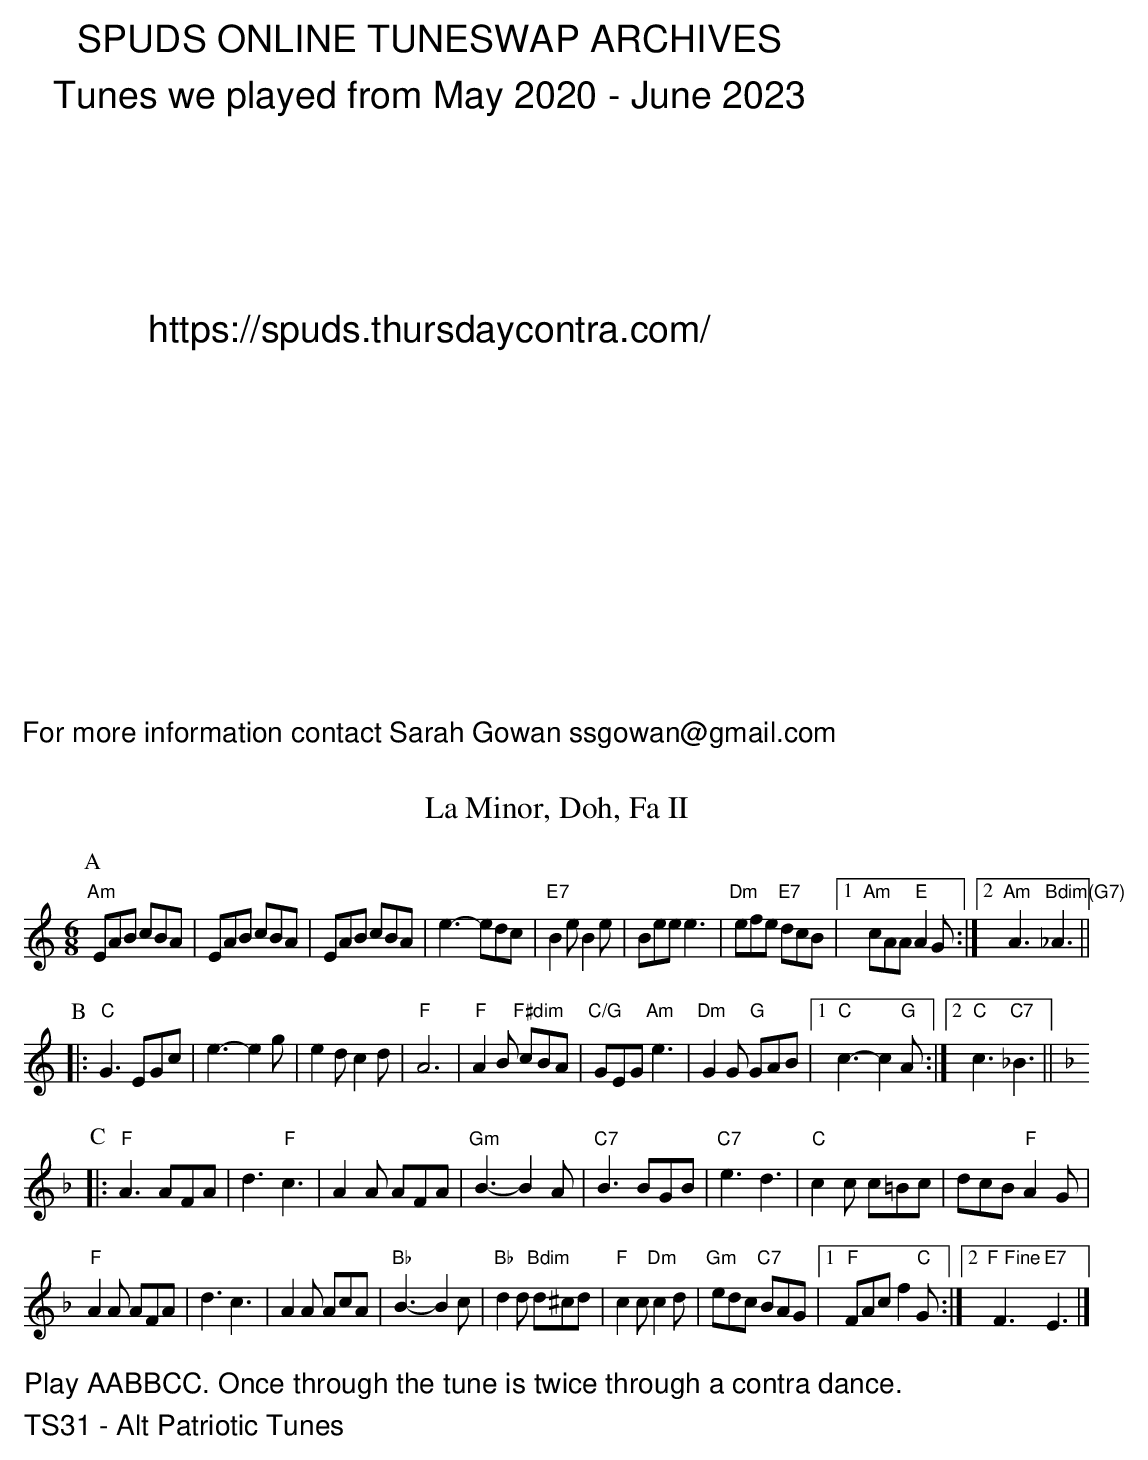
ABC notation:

X:1
T:Minor, Doh, Fa II, La
M:6/8
L:1/8
K:Am
P:A
"Am"EAB cBA|EAB cBA|EAB cBA|e3-edc|\
"E7"B2e B2e | Bee e3 | "Dm"efe "E7"dcB |1 "Am"cAA "E"A2G:|2 "Am"A3 "Bdim(G7)"_A3 ||
K: C
P: B
|: "C"G3 EGc | e3-e2 g | e2d c2d | "F"A6 |\
"F" A2B "F#dim"cBA | "C/G"GEG "Am"e3 | "Dm"G2G "G"GAB |1 "C"c3-c2 "G"A :|2 "C"c3 "C7"_B3||
K: F
P: C
|: "F" A3 AFA | d3 "F"c3 | A2A AFA| "Gm" B3-B2 A |\
"C7" B3 BGB | "C7"e3 d3 | "C"c2c c=Bc | dcB "F"A2G |
"F" A2A AFA | d3 c3 | A2A AcA | "Bb"B3-B2 c |\
"Bb" d2d "Bdim"d^cd | "F "c2c "Dm"c2d | "Gm"edc "C7" BAG |1"F"FAc f2 "C" G :|2"F Fine" F3 "E7"E3 |]
